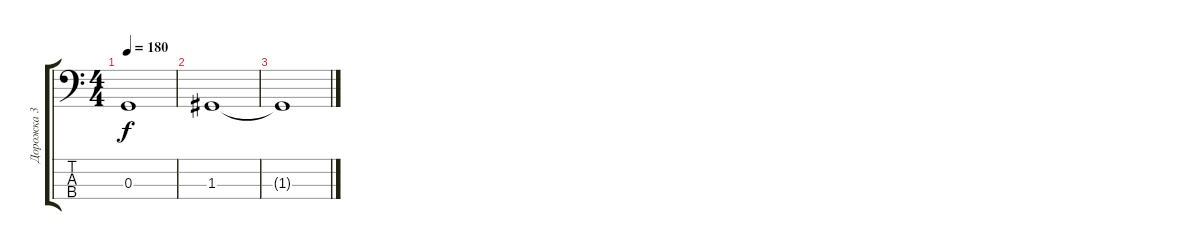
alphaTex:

\track ("Дорожка 3" "Дорожка 3") {instrument electricbasspick}
\staff {score tabs}
\tuning (F2 C2 G1 C1) {hide}
\ts (4 4)
\tempo 180
\clef f4
\ks c
0.3{t}.1{dy f} |
1.3.1 |
1.3{t}.1
